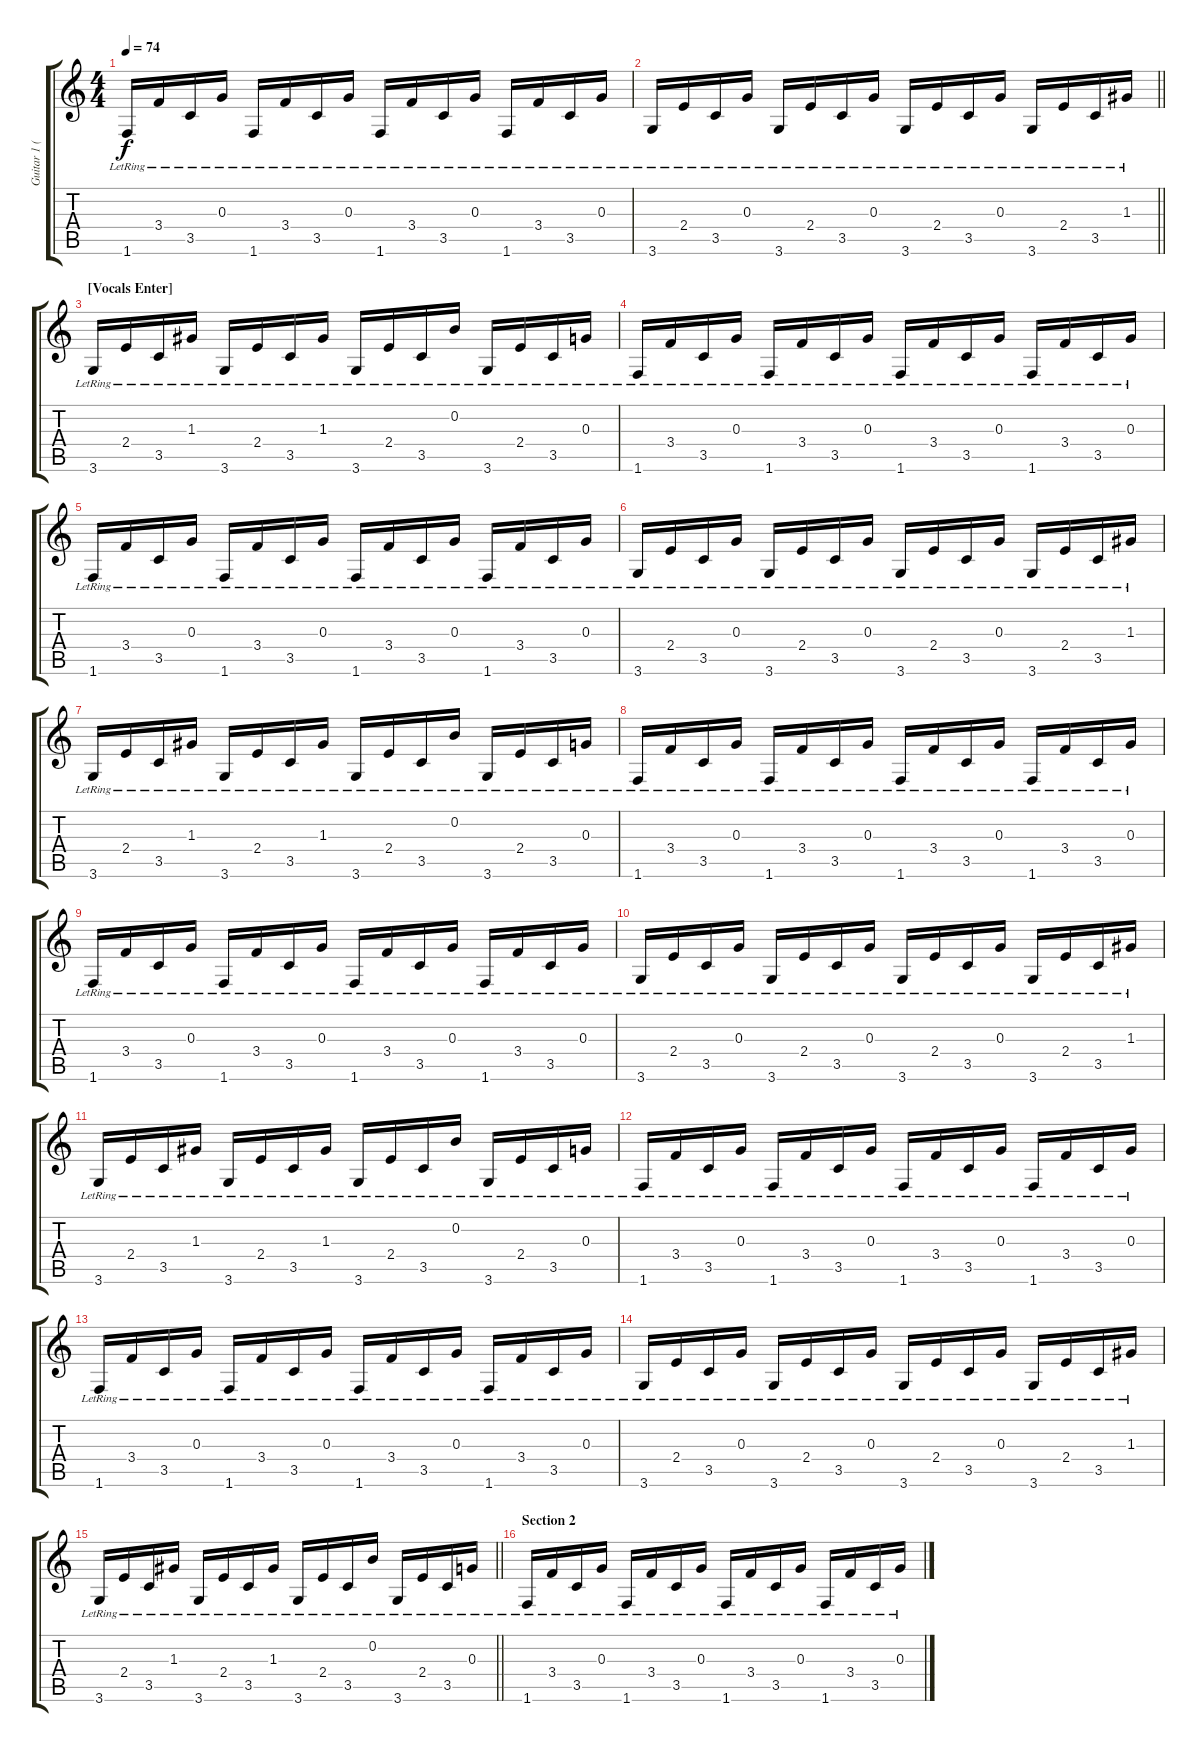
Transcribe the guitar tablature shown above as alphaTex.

\track ("Guitar 1 (Acoustic, Fingerstyle)" "Guitar 1 (") {instrument acousticguitarsteel}
\staff {score tabs}
\tuning (E4 B3 G3 D3 A2 E2) {hide}
\ts (4 4)
\tempo 74
\clef g2
\ks c
1.6{lr}.16{dy f} 3.4{lr}.16 3.5{lr}.16 0.3{lr}.16 1.6{lr}.16 3.4{lr}.16 3.5{lr}.16 0.3{lr}.16 1.6{lr}.16 3.4{lr}.16 3.5{lr}.16 0.3{lr}.16 1.6{lr}.16 3.4{lr}.16 3.5{lr}.16 0.3{lr}.16 |
\barLineRight lightlight
3.6{lr}.16 2.4{lr}.16 3.5{lr}.16 0.3{lr}.16 3.6{lr}.16 2.4{lr}.16 3.5{lr}.16 0.3{lr}.16 3.6{lr}.16 2.4{lr}.16 3.5{lr}.16 0.3{lr}.16 3.6{lr}.16 2.4{lr}.16 3.5{lr}.16 1.3{lr}.16 |
\section ("" "[Vocals Enter]")
3.6{lr}.16 2.4{lr}.16 3.5{lr}.16 1.3{lr}.16 3.6{lr}.16 2.4{lr}.16 3.5{lr}.16 1.3{lr}.16 3.6{lr}.16 2.4{lr}.16 3.5{lr}.16 0.2{lr}.16 3.6{lr}.16 2.4{lr}.16 3.5{lr}.16 0.3{lr}.16 |
1.6{lr}.16 3.4{lr}.16 3.5{lr}.16 0.3{lr}.16 1.6{lr}.16 3.4{lr}.16 3.5{lr}.16 0.3{lr}.16 1.6{lr}.16 3.4{lr}.16 3.5{lr}.16 0.3{lr}.16 1.6{lr}.16 3.4{lr}.16 3.5{lr}.16 0.3{lr}.16 |
1.6{lr}.16 3.4{lr}.16 3.5{lr}.16 0.3{lr}.16 1.6{lr}.16 3.4{lr}.16 3.5{lr}.16 0.3{lr}.16 1.6{lr}.16 3.4{lr}.16 3.5{lr}.16 0.3{lr}.16 1.6{lr}.16 3.4{lr}.16 3.5{lr}.16 0.3{lr}.16 |
3.6{lr}.16 2.4{lr}.16 3.5{lr}.16 0.3{lr}.16 3.6{lr}.16 2.4{lr}.16 3.5{lr}.16 0.3{lr}.16 3.6{lr}.16 2.4{lr}.16 3.5{lr}.16 0.3{lr}.16 3.6{lr}.16 2.4{lr}.16 3.5{lr}.16 1.3{lr}.16 |
3.6{lr}.16 2.4{lr}.16 3.5{lr}.16 1.3{lr}.16 3.6{lr}.16 2.4{lr}.16 3.5{lr}.16 1.3{lr}.16 3.6{lr}.16 2.4{lr}.16 3.5{lr}.16 0.2{lr}.16 3.6{lr}.16 2.4{lr}.16 3.5{lr}.16 0.3{lr}.16 |
1.6{lr}.16 3.4{lr}.16 3.5{lr}.16 0.3{lr}.16 1.6{lr}.16 3.4{lr}.16 3.5{lr}.16 0.3{lr}.16 1.6{lr}.16 3.4{lr}.16 3.5{lr}.16 0.3{lr}.16 1.6{lr}.16 3.4{lr}.16 3.5{lr}.16 0.3{lr}.16 |
1.6{lr}.16 3.4{lr}.16 3.5{lr}.16 0.3{lr}.16 1.6{lr}.16 3.4{lr}.16 3.5{lr}.16 0.3{lr}.16 1.6{lr}.16 3.4{lr}.16 3.5{lr}.16 0.3{lr}.16 1.6{lr}.16 3.4{lr}.16 3.5{lr}.16 0.3{lr}.16 |
3.6{lr}.16 2.4{lr}.16 3.5{lr}.16 0.3{lr}.16 3.6{lr}.16 2.4{lr}.16 3.5{lr}.16 0.3{lr}.16 3.6{lr}.16 2.4{lr}.16 3.5{lr}.16 0.3{lr}.16 3.6{lr}.16 2.4{lr}.16 3.5{lr}.16 1.3{lr}.16 |
3.6{lr}.16 2.4{lr}.16 3.5{lr}.16 1.3{lr}.16 3.6{lr}.16 2.4{lr}.16 3.5{lr}.16 1.3{lr}.16 3.6{lr}.16 2.4{lr}.16 3.5{lr}.16 0.2{lr}.16 3.6{lr}.16 2.4{lr}.16 3.5{lr}.16 0.3{lr}.16 |
1.6{lr}.16 3.4{lr}.16 3.5{lr}.16 0.3{lr}.16 1.6{lr}.16 3.4{lr}.16 3.5{lr}.16 0.3{lr}.16 1.6{lr}.16 3.4{lr}.16 3.5{lr}.16 0.3{lr}.16 1.6{lr}.16 3.4{lr}.16 3.5{lr}.16 0.3{lr}.16 |
1.6{lr}.16 3.4{lr}.16 3.5{lr}.16 0.3{lr}.16 1.6{lr}.16 3.4{lr}.16 3.5{lr}.16 0.3{lr}.16 1.6{lr}.16 3.4{lr}.16 3.5{lr}.16 0.3{lr}.16 1.6{lr}.16 3.4{lr}.16 3.5{lr}.16 0.3{lr}.16 |
3.6{lr}.16 2.4{lr}.16 3.5{lr}.16 0.3{lr}.16 3.6{lr}.16 2.4{lr}.16 3.5{lr}.16 0.3{lr}.16 3.6{lr}.16 2.4{lr}.16 3.5{lr}.16 0.3{lr}.16 3.6{lr}.16 2.4{lr}.16 3.5{lr}.16 1.3{lr}.16 |
\barLineRight lightlight
3.6{lr}.16 2.4{lr}.16 3.5{lr}.16 1.3{lr}.16 3.6{lr}.16 2.4{lr}.16 3.5{lr}.16 1.3{lr}.16 3.6{lr}.16 2.4{lr}.16 3.5{lr}.16 0.2{lr}.16 3.6{lr}.16 2.4{lr}.16 3.5{lr}.16 0.3{lr}.16 |
\section ("" "Section 2")
1.6{lr}.16 3.4{lr}.16 3.5{lr}.16 0.3{lr}.16 1.6{lr}.16 3.4{lr}.16 3.5{lr}.16 0.3{lr}.16 1.6{lr}.16 3.4{lr}.16 3.5{lr}.16 0.3{lr}.16 1.6{lr}.16 3.4{lr}.16 3.5{lr}.16 0.3{lr}.16
